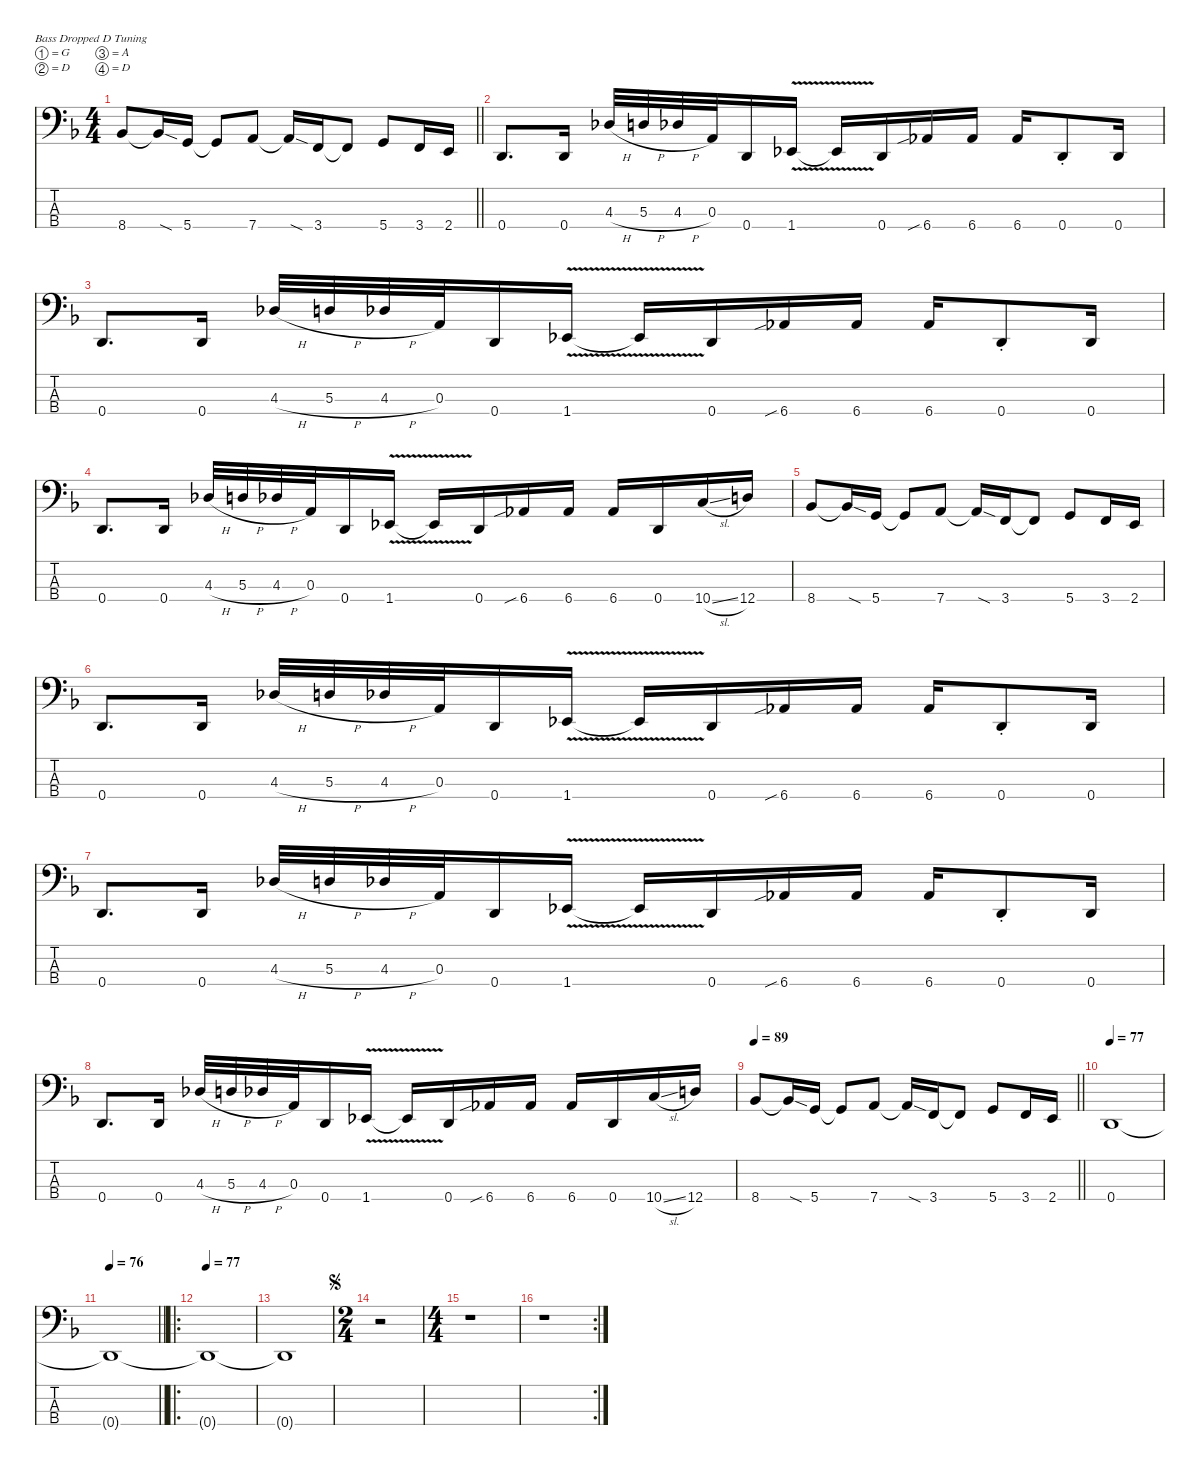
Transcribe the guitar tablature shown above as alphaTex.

\defaultSystemsLayout 4
\hideDynamics
\bracketExtendMode nobrackets
\singleTrackTrackNamePolicy hidden
\multiTrackTrackNamePolicy hidden
\otherSystemsTrackNameOrientation horizontal
\track ("Martin Mendez - Bass" "el.bs.") {defaultSystemsLayout 4 instrument electricbassfinger}
\staff {score tabs}
\tuning (G2 D2 A1 D1)
\ts (4 4)
\tempo (88 hide)
\tempo (89 0.00625 hide)
\clef f4
\barLineRight lightlight
\ks dminor
8.4{acc b}.8{dy ff beam Up} 8.4{sod t acc b}.16{beam Up} 5.4{acc forcenatural}.16{beam Up} 5.4{t acc forcenatural}.8{beam Up} 7.4{acc forcenatural}.8{beam Up} 7.4{sod t acc forcenatural}.16{beam Up} 3.4{acc forcenatural}.16{beam Up} 3.4{t acc forcenatural}.8{beam Up} 5.4{acc forcenatural}.8{beam Up} 3.4{acc forcenatural}.16{beam Up} 2.4{acc forcenatural}.16{beam Up} |
\tempo (88 0.0125 hide)
\tempo (89 0.99375 hide)
0.4{acc forcenatural}.8{d beam Up} 0.4{acc forcenatural}.16{beam Up} 4.3{h acc b}.32{beam Up} 5.3{h acc forcenatural}.32{beam Up} 4.3{h acc b}.32{beam Up} 0.3{acc forcenatural}.32{beam Up} 0.4{acc forcenatural}.16{beam Up} 1.4{v acc b}.16{beam Up} 1.4{v t acc b}.16{dy f beam Up} 0.4{acc forcenatural}.16{dy ff beam Up} 6.4{sib acc b}.16{beam Up} 6.4{acc b}.16{beam Up} 6.4{acc b}.16{beam Up} 0.4{st acc forcenatural}.8{beam Up} 0.4{acc forcenatural}.16{beam Up} |
0.4{acc forcenatural}.8{d beam Up} 0.4{acc forcenatural}.16{beam Up} 4.3{h acc b}.32{beam Up} 5.3{h acc forcenatural}.32{beam Up} 4.3{h acc b}.32{beam Up} 0.3{acc forcenatural}.32{beam Up} 0.4{acc forcenatural}.16{beam Up} 1.4{v acc b}.16{beam Up} 1.4{v t acc b}.16{dy f beam Up} 0.4{acc forcenatural}.16{dy ff beam Up} 6.4{sib acc b}.16{beam Up} 6.4{acc b}.16{beam Up} 6.4{acc b}.16{beam Up} 0.4{st acc forcenatural}.8{beam Up} 0.4{acc forcenatural}.16{beam Up} |
\tempo (88 hide)
0.4{acc forcenatural}.8{d beam Up} 0.4{acc forcenatural}.16{beam Up} 4.3{h acc b}.32{beam Up} 5.3{h acc forcenatural}.32{beam Up} 4.3{h acc b}.32{beam Up} 0.3{acc forcenatural}.32{beam Up} 0.4{acc forcenatural}.16{beam Up} 1.4{v acc b}.16{beam Up} 1.4{v t acc b}.16{dy f beam Up} 0.4{acc forcenatural}.16{dy ff beam Up} 6.4{sib acc b}.16{beam Up} 6.4{acc b}.16{beam Up} 6.4{acc b}.16{beam Up} 0.4{acc forcenatural}.16{beam Up} 10.4{sl acc forcenatural}.16{beam Up} 12.4{acc forcenatural}.16{beam Up} |
\tempo (89 0.00625 hide)
8.4{acc b}.8{beam Up} 8.4{sod t acc b}.16{beam Up} 5.4{acc forcenatural}.16{beam Up} 5.4{t acc forcenatural}.8{beam Up} 7.4{acc forcenatural}.8{beam Up} 7.4{sod t acc forcenatural}.16{beam Up} 3.4{acc forcenatural}.16{beam Up} 3.4{t acc forcenatural}.8{beam Up} 5.4{acc forcenatural}.8{beam Up} 3.4{acc forcenatural}.16{beam Up} 2.4{acc forcenatural}.16{beam Up} |
\tempo (88 0.00625 hide)
0.4{acc forcenatural}.8{d beam Up} 0.4{acc forcenatural}.16{beam Up} 4.3{h acc b}.32{beam Up} 5.3{h acc forcenatural}.32{beam Up} 4.3{h acc b}.32{beam Up} 0.3{acc forcenatural}.32{beam Up} 0.4{acc forcenatural}.16{beam Up} 1.4{v acc b}.16{beam Up} 1.4{v t acc b}.16{dy f beam Up} 0.4{acc forcenatural}.16{dy ff beam Up} 6.4{sib acc b}.16{beam Up} 6.4{acc b}.16{beam Up} 6.4{acc b}.16{beam Up} 0.4{st acc forcenatural}.8{beam Up} 0.4{acc forcenatural}.16{beam Up} |
\tempo (89 0.00625 hide)
0.4{acc forcenatural}.8{d beam Up} 0.4{acc forcenatural}.16{beam Up} 4.3{h acc b}.32{beam Up} 5.3{h acc forcenatural}.32{beam Up} 4.3{h acc b}.32{beam Up} 0.3{acc forcenatural}.32{beam Up} 0.4{acc forcenatural}.16{beam Up} 1.4{v acc b}.16{beam Up} 1.4{v t acc b}.16{dy f beam Up} 0.4{acc forcenatural}.16{dy ff beam Up} 6.4{sib acc b}.16{beam Up} 6.4{acc b}.16{beam Up} 6.4{acc b}.16{beam Up} 0.4{st acc forcenatural}.8{beam Up} 0.4{acc forcenatural}.16{beam Up} |
\tempo (88 hide)
0.4{acc forcenatural}.8{d beam Up} 0.4{acc forcenatural}.16{beam Up} 4.3{h acc b}.32{beam Up} 5.3{h acc forcenatural}.32{beam Up} 4.3{h acc b}.32{beam Up} 0.3{acc forcenatural}.32{beam Up} 0.4{acc forcenatural}.16{beam Up} 1.4{v acc b}.16{beam Up} 1.4{v t acc b}.16{dy f beam Up} 0.4{acc forcenatural}.16{dy ff beam Up} 6.4{sib acc b}.16{beam Up} 6.4{acc b}.16{beam Up} 6.4{acc b}.16{beam Up} 0.4{acc forcenatural}.16{beam Up} 10.4{sl acc forcenatural}.16{beam Up} 12.4{acc forcenatural}.16{beam Up} |
\tempo 89
\barLineRight lightlight
8.4{acc b}.8{beam Up} 8.4{sod t acc b}.16{beam Up} 5.4{acc forcenatural}.16{beam Up} 5.4{t acc forcenatural}.8{beam Up} 7.4{acc forcenatural}.8{beam Up} 7.4{sod t acc forcenatural}.16{beam Up} 3.4{acc forcenatural}.16{beam Up} 3.4{t acc forcenatural}.8{beam Up} 5.4{acc forcenatural}.8{beam Up} 3.4{acc forcenatural}.16{beam Up} 2.4{acc forcenatural}.16{beam Up} |
\tempo 77
0.4{acc forcenatural}.1{beam Up} |
\tempo 76
\barLineRight lightlight
0.4{t acc forcenatural}.1{beam Up} |
\ro
\tempo 77
0.4{t acc forcenatural}.1{beam Up} |
0.4{t acc forcenatural}.1{dy f beam Up} |
\ts (2 4)
\beaming (8 2 2 2 2)
\jump segno
r.2{beam Down} |
\ts (4 4)
\beaming (8 2 2 2 2)
r.1{beam Down} |
\rc 2
r.1{beam Down}
